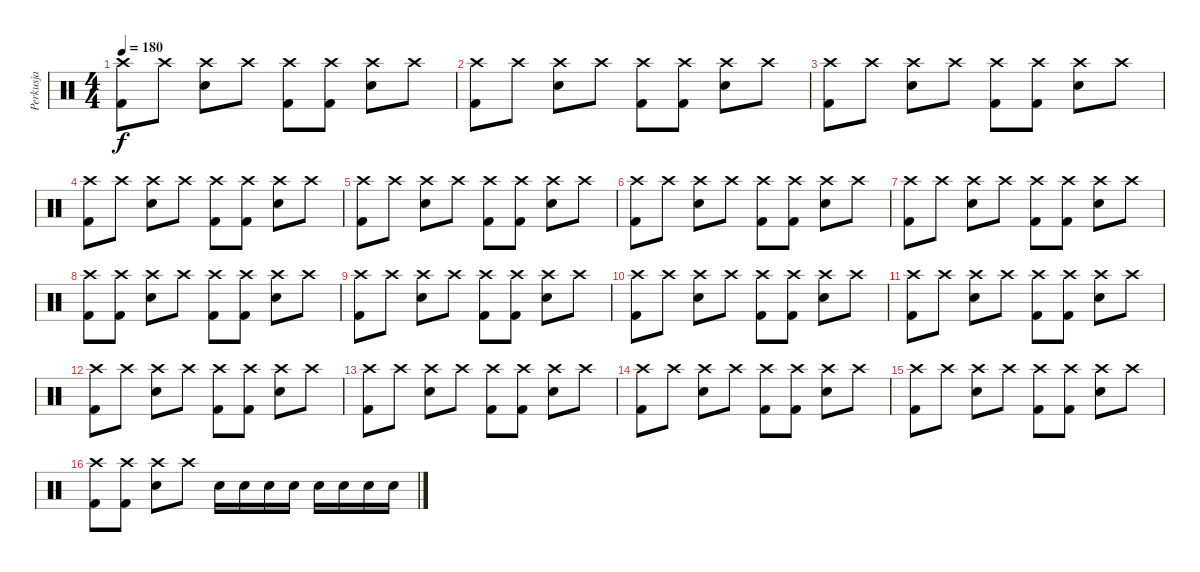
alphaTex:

\track ("Perkusja" "Perkusja") {instrument percussion}
\staff {score}
\articulation defaults
\ts (4 4)
\tempo 180
\clef neutral
\ks c
("Crash high (hit)" "Kick (hit) 2").8{dy f} "Crash high (hit)".8 ("Crash high (hit)" "Snare (hit) 2").8 "Crash high (hit)".8 ("Crash high (hit)" "Kick (hit) 2").8 ("Crash high (hit)" "Kick (hit) 2").8 ("Crash high (hit)" "Snare (hit) 2").8 "Crash high (hit)".8 |
("Crash high (hit)" "Kick (hit) 2").8 "Crash high (hit)".8 ("Crash high (hit)" "Snare (hit) 2").8 "Crash high (hit)".8 ("Crash high (hit)" "Kick (hit) 2").8 ("Crash high (hit)" "Kick (hit) 2").8 ("Crash high (hit)" "Snare (hit) 2").8 "Crash high (hit)".8 |
("Crash high (hit)" "Kick (hit) 2").8 "Crash high (hit)".8 ("Crash high (hit)" "Snare (hit) 2").8 "Crash high (hit)".8 ("Crash high (hit)" "Kick (hit) 2").8 ("Crash high (hit)" "Kick (hit) 2").8 ("Crash high (hit)" "Snare (hit) 2").8 "Crash high (hit)".8 |
("Crash high (hit)" "Kick (hit) 2").8 "Crash high (hit)".8 ("Crash high (hit)" "Snare (hit) 2").8 "Crash high (hit)".8 ("Crash high (hit)" "Kick (hit) 2").8 ("Crash high (hit)" "Kick (hit) 2").8 ("Crash high (hit)" "Snare (hit) 2").8 "Crash high (hit)".8 |
("Crash high (hit)" "Kick (hit) 2").8 "Crash high (hit)".8 ("Crash high (hit)" "Snare (hit) 2").8 "Crash high (hit)".8 ("Crash high (hit)" "Kick (hit) 2").8 ("Crash high (hit)" "Kick (hit) 2").8 ("Crash high (hit)" "Snare (hit) 2").8 "Crash high (hit)".8 |
("Crash high (hit)" "Kick (hit) 2").8 "Crash high (hit)".8 ("Crash high (hit)" "Snare (hit) 2").8 "Crash high (hit)".8 ("Crash high (hit)" "Kick (hit) 2").8 ("Crash high (hit)" "Kick (hit) 2").8 ("Crash high (hit)" "Snare (hit) 2").8 "Crash high (hit)".8 |
("Crash high (hit)" "Kick (hit) 2").8 "Crash high (hit)".8 ("Crash high (hit)" "Snare (hit) 2").8 "Crash high (hit)".8 ("Crash high (hit)" "Kick (hit) 2").8 ("Crash high (hit)" "Kick (hit) 2").8 ("Crash high (hit)" "Snare (hit) 2").8 "Crash high (hit)".8 |
("Crash high (hit)" "Kick (hit) 2").8 ("Crash high (hit)" "Kick (hit) 2").8 ("Crash high (hit)" "Snare (hit) 2").8 "Crash high (hit)".8 ("Crash high (hit)" "Kick (hit) 2").8 ("Crash high (hit)" "Kick (hit) 2").8 ("Crash high (hit)" "Snare (hit) 2").8 "Crash high (hit)".8 |
("Crash high (hit)" "Kick (hit) 2").8 "Crash high (hit)".8 ("Crash high (hit)" "Snare (hit) 2").8 "Crash high (hit)".8 ("Crash high (hit)" "Kick (hit) 2").8 ("Crash high (hit)" "Kick (hit) 2").8 ("Crash high (hit)" "Snare (hit) 2").8 "Crash high (hit)".8 |
("Crash high (hit)" "Kick (hit) 2").8 "Crash high (hit)".8 ("Crash high (hit)" "Snare (hit) 2").8 "Crash high (hit)".8 ("Crash high (hit)" "Kick (hit) 2").8 ("Crash high (hit)" "Kick (hit) 2").8 ("Crash high (hit)" "Snare (hit) 2").8 "Crash high (hit)".8 |
("Crash high (hit)" "Kick (hit) 2").8 "Crash high (hit)".8 ("Crash high (hit)" "Snare (hit) 2").8 "Crash high (hit)".8 ("Crash high (hit)" "Kick (hit) 2").8 ("Crash high (hit)" "Kick (hit) 2").8 ("Crash high (hit)" "Snare (hit) 2").8 "Crash high (hit)".8 |
("Crash high (hit)" "Kick (hit) 2").8 "Crash high (hit)".8 ("Crash high (hit)" "Snare (hit) 2").8 "Crash high (hit)".8 ("Crash high (hit)" "Kick (hit) 2").8 ("Crash high (hit)" "Kick (hit) 2").8 ("Crash high (hit)" "Snare (hit) 2").8 "Crash high (hit)".8 |
("Crash high (hit)" "Kick (hit) 2").8 "Crash high (hit)".8 ("Crash high (hit)" "Snare (hit) 2").8 "Crash high (hit)".8 ("Crash high (hit)" "Kick (hit) 2").8 ("Crash high (hit)" "Kick (hit) 2").8 ("Crash high (hit)" "Snare (hit) 2").8 "Crash high (hit)".8 |
("Crash high (hit)" "Kick (hit) 2").8 "Crash high (hit)".8 ("Crash high (hit)" "Snare (hit) 2").8 "Crash high (hit)".8 ("Crash high (hit)" "Kick (hit) 2").8 ("Crash high (hit)" "Kick (hit) 2").8 ("Crash high (hit)" "Snare (hit) 2").8 "Crash high (hit)".8 |
("Crash high (hit)" "Kick (hit) 2").8 "Crash high (hit)".8 ("Crash high (hit)" "Snare (hit) 2").8 "Crash high (hit)".8 ("Crash high (hit)" "Kick (hit) 2").8 ("Crash high (hit)" "Kick (hit) 2").8 ("Crash high (hit)" "Snare (hit) 2").8 "Crash high (hit)".8 |
("Crash high (hit)" "Kick (hit) 2").8 ("Crash high (hit)" "Kick (hit) 2").8 ("Crash high (hit)" "Snare (hit) 2").8 "Crash high (hit)".8 "Snare (hit) 2".16 "Snare (hit) 2".16 "Snare (hit) 2".16 "Snare (hit) 2".16 "Snare (hit) 2".16 "Snare (hit) 2".16 "Snare (hit) 2".16 "Snare (hit) 2".16
